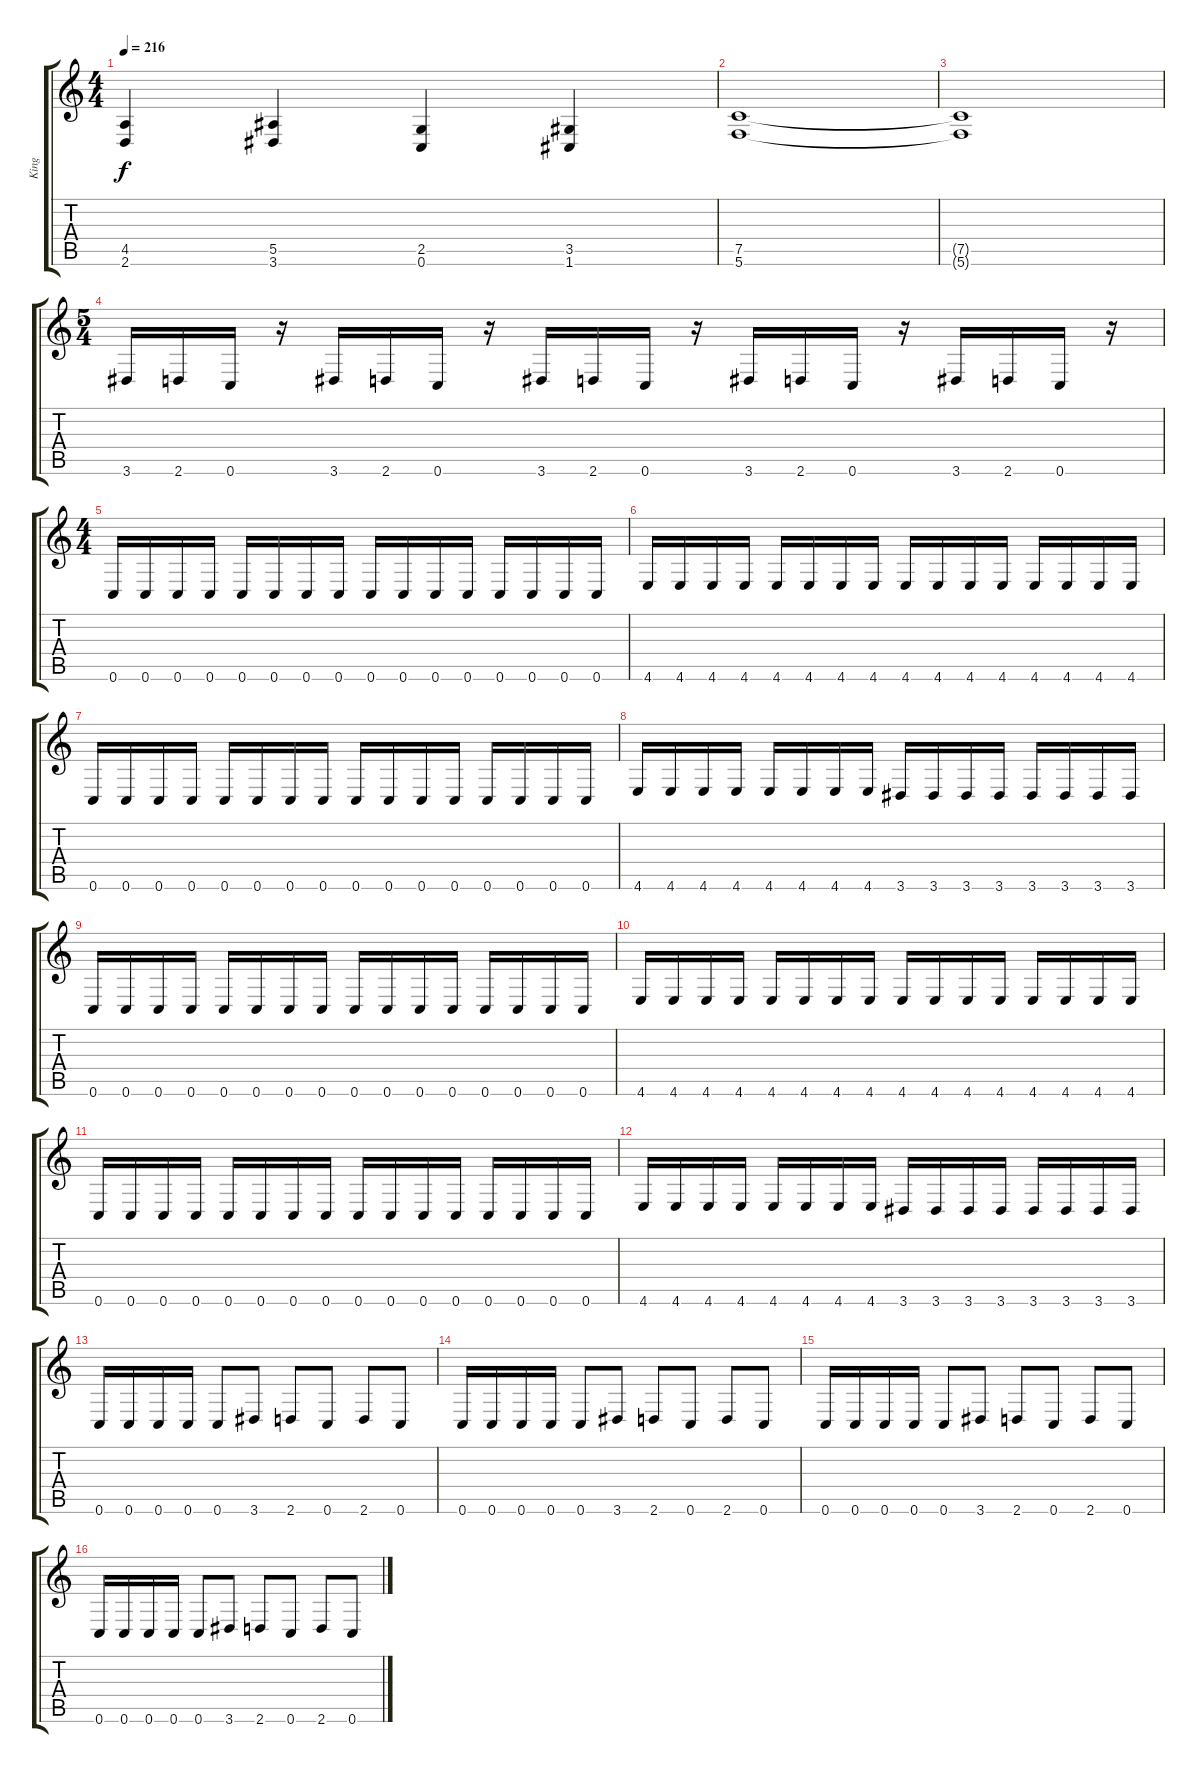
\track ("King" "King") {instrument distortionguitar}
\staff {score tabs}
\tuning (C4 G3 Eb3 Bb2 F2 C2) {hide}
\ts (4 4)
\tempo 216
\clef g2
\ks c
(4.5 2.6).4{dy f} (5.5 3.6).4 (2.5 0.6).4 (3.5 1.6).4 |
(7.5 5.6).1 |
(7.5{t} 5.6{t}).1 |
\ts (5 4)
3.6.16 2.6.16 0.6.16 r.16 3.6.16 2.6.16 0.6.16 r.16 3.6.16 2.6.16 0.6.16 r.16 3.6.16 2.6.16 0.6.16 r.16 3.6.16 2.6.16 0.6.16 r.16 |
\ts (4 4)
0.6.16 0.6.16 0.6.16 0.6.16 0.6.16 0.6.16 0.6.16 0.6.16 0.6.16 0.6.16 0.6.16 0.6.16 0.6.16 0.6.16 0.6.16 0.6.16 |
4.6.16 4.6.16 4.6.16 4.6.16 4.6.16 4.6.16 4.6.16 4.6.16 4.6.16 4.6.16 4.6.16 4.6.16 4.6.16 4.6.16 4.6.16 4.6.16 |
0.6.16 0.6.16 0.6.16 0.6.16 0.6.16 0.6.16 0.6.16 0.6.16 0.6.16 0.6.16 0.6.16 0.6.16 0.6.16 0.6.16 0.6.16 0.6.16 |
4.6.16 4.6.16 4.6.16 4.6.16 4.6.16 4.6.16 4.6.16 4.6.16 3.6.16 3.6.16 3.6.16 3.6.16 3.6.16 3.6.16 3.6.16 3.6.16 |
0.6.16 0.6.16 0.6.16 0.6.16 0.6.16 0.6.16 0.6.16 0.6.16 0.6.16 0.6.16 0.6.16 0.6.16 0.6.16 0.6.16 0.6.16 0.6.16 |
4.6.16 4.6.16 4.6.16 4.6.16 4.6.16 4.6.16 4.6.16 4.6.16 4.6.16 4.6.16 4.6.16 4.6.16 4.6.16 4.6.16 4.6.16 4.6.16 |
0.6.16 0.6.16 0.6.16 0.6.16 0.6.16 0.6.16 0.6.16 0.6.16 0.6.16 0.6.16 0.6.16 0.6.16 0.6.16 0.6.16 0.6.16 0.6.16 |
4.6.16 4.6.16 4.6.16 4.6.16 4.6.16 4.6.16 4.6.16 4.6.16 3.6.16 3.6.16 3.6.16 3.6.16 3.6.16 3.6.16 3.6.16 3.6.16 |
0.6.16 0.6.16 0.6.16 0.6.16 0.6.8 3.6.8 2.6.8 0.6.8 2.6.8 0.6.8 |
0.6.16 0.6.16 0.6.16 0.6.16 0.6.8 3.6.8 2.6.8 0.6.8 2.6.8 0.6.8 |
0.6.16 0.6.16 0.6.16 0.6.16 0.6.8 3.6.8 2.6.8 0.6.8 2.6.8 0.6.8 |
0.6.16 0.6.16 0.6.16 0.6.16 0.6.8 3.6.8 2.6.8 0.6.8 2.6.8 0.6.8
